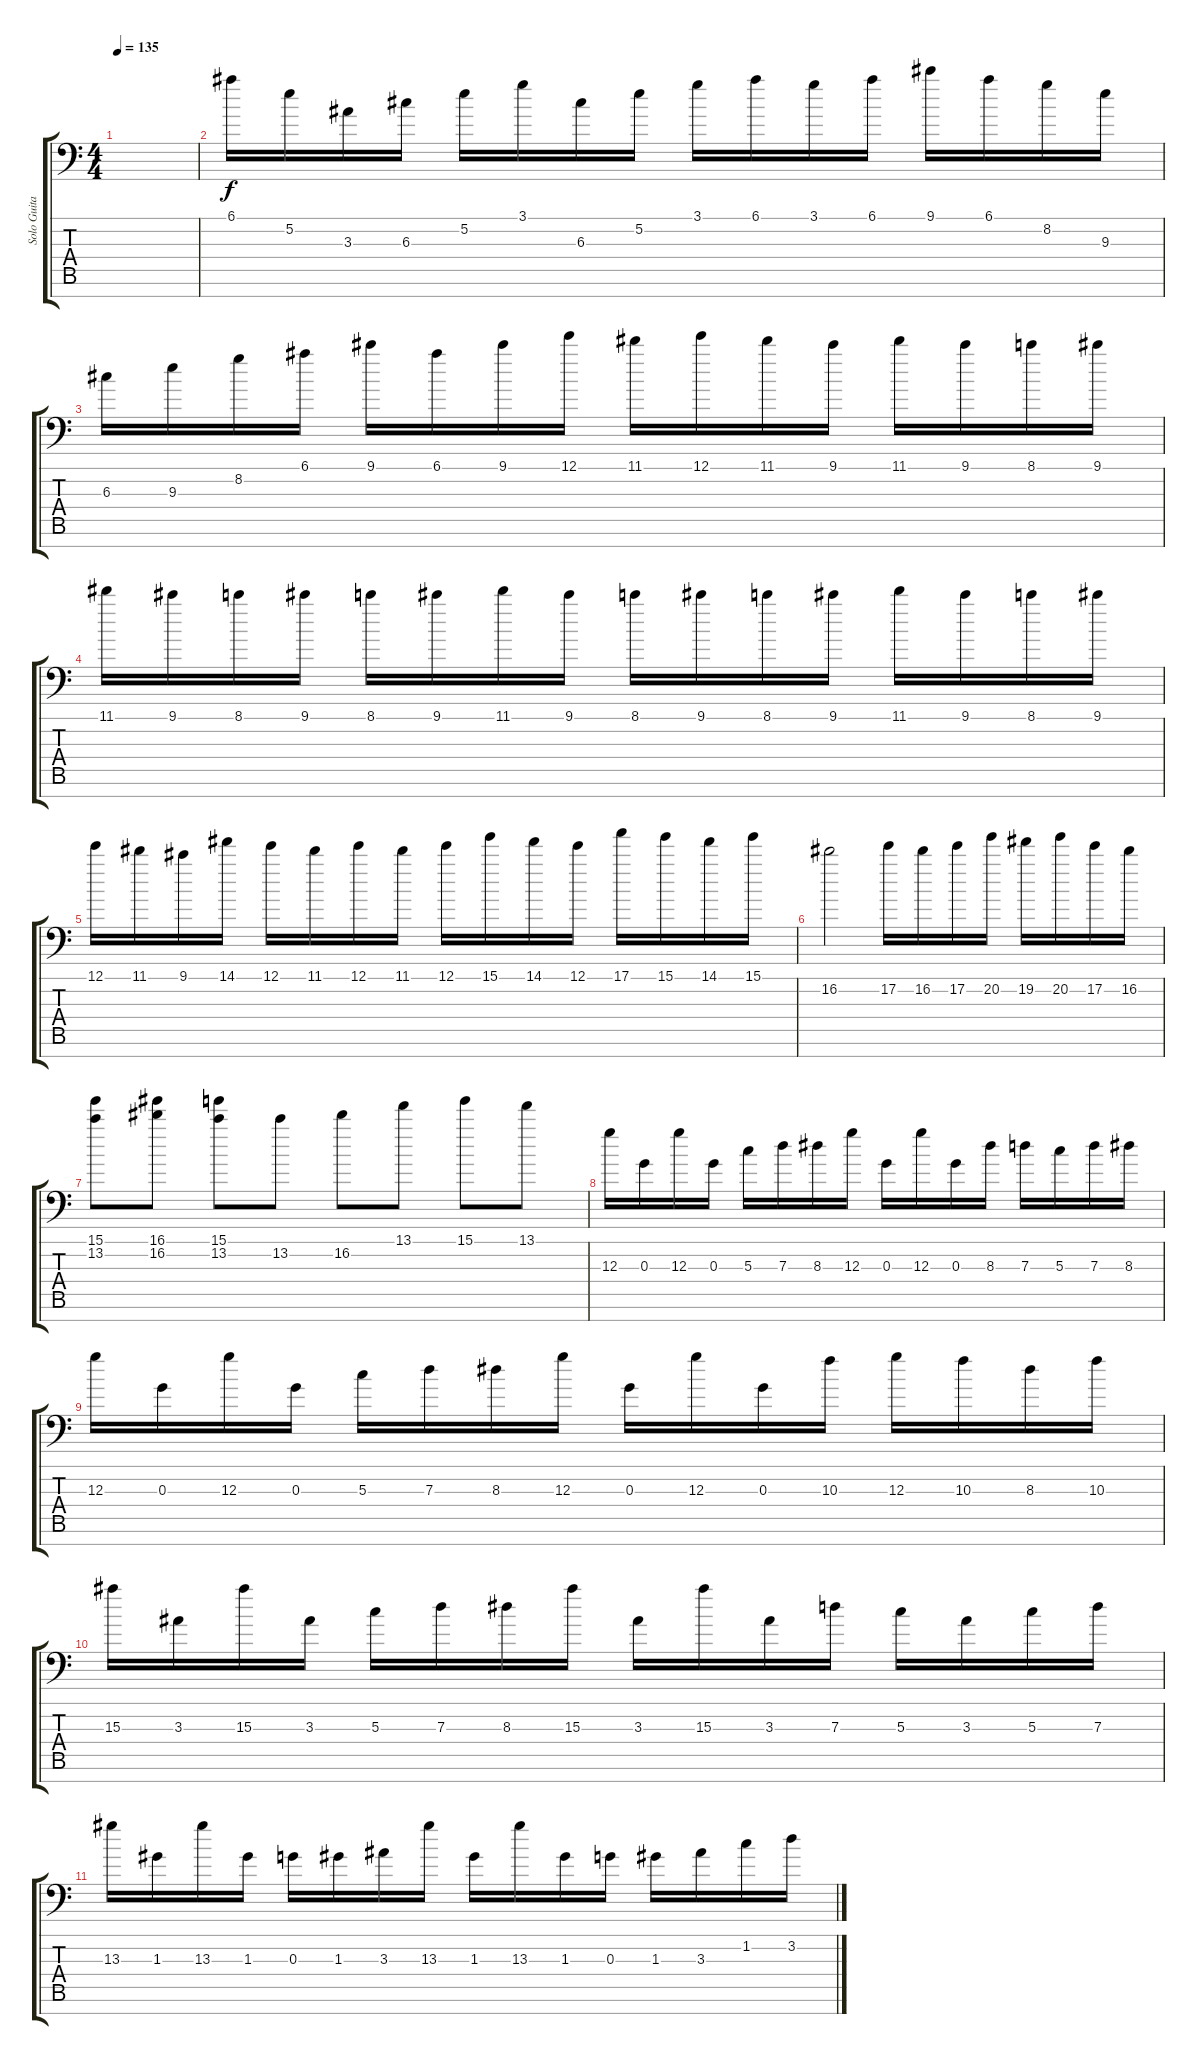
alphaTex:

\track ("Solo Guitar" "Solo Guita") {instrument distortionguitar}
\staff {score tabs}
\tuning (E4 B3 G3 D3 A2 E2 A1) {hide}
\ts (4 4)
\tempo 135
\clef f4
\ks c
|
6.1.16 5.2.16 3.3.16 6.3.16 5.2.16 3.1.16 6.3.16 5.2.16 3.1.16 6.1.16 3.1.16 6.1.16 9.1.16 6.1.16 8.2.16 9.3.16 |
6.3.16 9.3.16 8.2.16 6.1.16 9.1.16 6.1.16 9.1.16 12.1.16 11.1.16 12.1.16 11.1.16 9.1.16 11.1.16 9.1.16 8.1.16 9.1.16 |
11.1.16 9.1.16 8.1.16 9.1.16 8.1.16 9.1.16 11.1.16 9.1.16 8.1.16 9.1.16 8.1.16 9.1.16 11.1.16 9.1.16 8.1.16 9.1.16 |
12.1.16 11.1.16 9.1.16 14.1.16 12.1.16 11.1.16 12.1.16 11.1.16 12.1.16 15.1.16 14.1.16 12.1.16 17.1.16 15.1.16 14.1.16 15.1.16 |
16.2.2 17.2.16 16.2.16 17.2.16 20.2.16 19.2.16 20.2.16 17.2.16 16.2.16 |
(15.1 13.2).8 (16.1 16.2).8 (15.1 13.2).8 13.2.8 16.2.8 13.1.8 15.1.8 13.1.8 |
12.3.16 0.3.16 12.3.16 0.3.16 5.3.16 7.3.16 8.3.16 12.3.16 0.3.16 12.3.16 0.3.16 8.3.16 7.3.16 5.3.16 7.3.16 8.3.16 |
12.3.16 0.3.16 12.3.16 0.3.16 5.3.16 7.3.16 8.3.16 12.3.16 0.3.16 12.3.16 0.3.16 10.3.16 12.3.16 10.3.16 8.3.16 10.3.16 |
15.3.16 3.3.16 15.3.16 3.3.16 5.3.16 7.3.16 8.3.16 15.3.16 3.3.16 15.3.16 3.3.16 7.3.16 5.3.16 3.3.16 5.3.16 7.3.16 |
13.3.16 1.3.16 13.3.16 1.3.16 0.3.16 1.3.16 3.3.16 13.3.16 1.3.16 13.3.16 1.3.16 0.3.16 1.3.16 3.3.16 1.2.16 3.2.16
